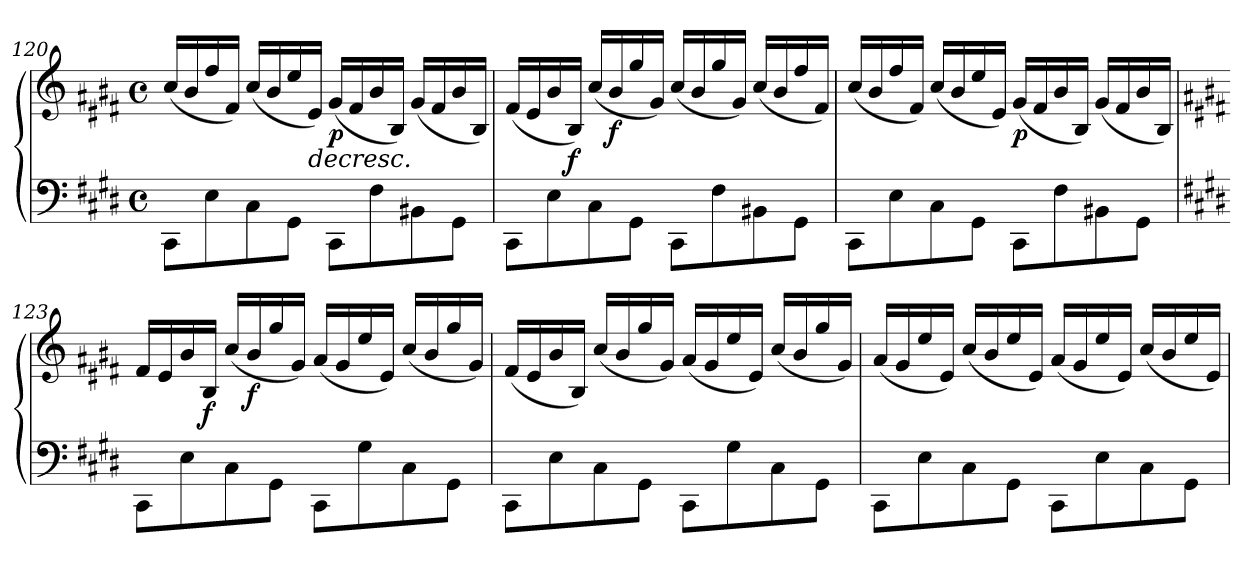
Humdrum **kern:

**kern	**kern	**dynam
*part1	*part1	*part1
*staff2	*staff1	*staff1/2
*clefF4	*clefG3	*
*k[f#c#g#d#]	*k[f#c#g#d#]	*
*M4/4	*M4/4	*
*met(c)	*met(c)	*
=120	=120	=120
8CC#\L	(<16a/LL	.
.	16g#/	.
8E\	16dd#/	.
.	16d#/JJ)	.
8C#\	(<16a/LL	.
.	16g#/	.
8GG#\J	16cc#/	.
!	!	!LO:HP:b
.	16c#/JJ)	>
!	!	!LO:DY:b
8CC#\L	(<16e/LL	p
.	16d#/	.
8F#\	16g#/	.
.	16G#/JJ)	.
8BB#X\	(<16e/LL	.
.	16d#/	.
8GG#\J	16g#/	.
.	16G#/JJ)	.
!!LO:LB:g=z
=121	=121	=121
8CC#\L	(<16d#/LL	.
.	16c#/	.
8E\	16g#/	.
!	!	!LO:DY:b
.	16G#/JJ)	f
8C#\	(<16a/LL	.
!	!	!LO:DY:b
.	16g#/	f
8GG#\J	16ee/	.
.	16e/JJ)	.
8CC#\L	(<16a/LL	.
.	16g#/	.
8F#\	16ee/	.
.	16e/JJ)	.
8BB#X\	(<16a/LL	.
.	16g#/	.
8GG#\J	16dd#/	.
.	16d#/JJ)	.
=122	=122	=122
8CC#\L	(<16a/LL	.
.	16g#/	.
8E\	16dd#/	.
.	16d#/JJ)	.
8C#\	(<16a/LL	.
.	16g#/	.
8GG#\J	16cc#/	.
.	16c#/JJ)	.
!	!	!LO:DY:b
8CC#\L	(<16e/LL	p
.	16d#/	.
8F#\	16g#/	.
.	16G#/JJ)	.
8BB#X\	(<16e/LL	.
.	16d#/	.
8GG#\J	16g#/	.
.	16G#/JJ)	]
!!LO:PB:g=z
=123	=123	=123
*k[f#c#g#d#]	*k[f#c#g#d#]	*
8CC#\L	16d#/LL	.
.	16c#/	.
8E\	16g#/	.
!	!	!LO:DY:b
.	16G#/JJ	f
8C#\	(<16a/LL	.
!	!	!LO:DY:b
.	16g#/	f
8GG#\J	16ee/	.
.	16e/JJ)	.
8CC#\L	(<16f#/LL	.
.	16e/	.
8G#\	16cc#/	.
.	16c#/JJ)	.
8C#\	(<16a/LL	.
.	16g#/	.
8GG#\J	16ee/	.
.	16e/JJ)	.
=124	=124	=124
8CC#\L	(<16d#/LL	.
.	16c#/	.
8E\	16g#/	.
.	16G#/JJ)	.
8C#\	(<16a/LL	.
.	16g#/	.
8GG#\J	16ee/	.
.	16e/JJ)	.
8CC#\L	(<16f#/LL	.
.	16e/	.
8G#\	16cc#/	.
.	16c#/JJ)	.
8C#\	(<16a/LL	.
.	16g#/	.
8GG#\J	16ee/	.
.	16e/JJ)	.
!!LO:LB:g=z
=125	=125	=125
8CC#\L	(<16f#/LL	.
.	16e/	.
8E\	16cc#/	.
.	16c#/JJ)	.
8C#\	(<16a/LL	.
.	16g#/	.
8GG#\J	16cc#/	.
.	16c#/JJ)	.
8CC#\L	(<16f#/LL	.
.	16e/	.
8E\	16cc#/	.
.	16c#/JJ)	.
8C#\	(<16a/LL	.
.	16g#/	.
8GG#\J	16cc#/	.
.	16c#/JJ)	.
=	=	=
*-	*-	*-
